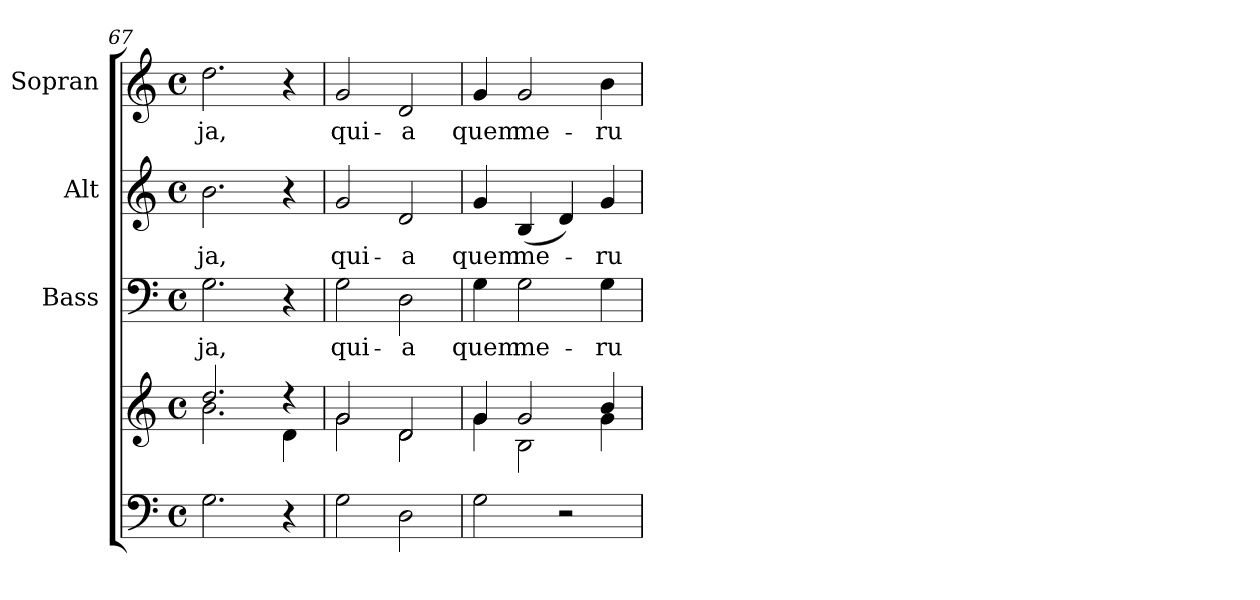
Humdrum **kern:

**kern	**kern	**kern	**text	**kern	**text	**kern	**text
*part4	*part4	*part3	*part3	*part2	*part2	*part1	*part1
*staff5	*staff4	*staff3	*staff3	*staff2	*staff2	*staff1	*staff1
*	*	*I"Bass	*	*I"Alt	*	*I"Sopran	*
*	*	*I'B.	*	*I'A.	*	*I'S.	*
*clefF4	*clefG2	*clefF4	*	*clefG2	*	*clefG2	*
*k[]	*k[]	*k[]	*	*k[]	*	*k[]	*
*C:	*C:	*C:	*	*C:	*	*C:	*
*M4/4	*M4/4	*M4/4	*	*M4/4	*	*M4/4	*
*met(c)	*met(c)	*met(c)	*	*met(c)	*	*met(c)	*
=67	=67	=67	=67	=67	=67	=67	=67
*	*^	*	*	*	*	*	*
!	!	!	!	!LO:LY:b	!	!LO:LY:b	!	!LO:LY:b
2.G\	2.dd/	2.b\	2.G\	-ja,	2.b\	-ja,	2.dd\	-ja,
4r	4rcc	4d\	4r	.	4r	.	4r	.
=68	=68	=68	=68	=68	=68	=68	=68	=68
!	!	!	!	!LO:LY:b	!	!LO:LY:b	!	!LO:LY:b
2G\	2g/	2g\	2G\	qui-	2g/	qui-	2g/	qui-
!	!	!	!	!LO:LY:b	!	!LO:LY:b	!	!LO:LY:b
2D\	2d/	2d\	2D\	-a	2d/	-a	2d/	-a
!!LO:PB:g=z
=69	=69	=69	=69	=69	=69	=69	=69	=69
!	!	!	!	!LO:LY:b	!	!LO:LY:b	!	!LO:LY:b
2G\	4g/	4g\	4G\	quem	4g/	quem	4g/	quem
!	!	!	!	!LO:LY:b	!	!LO:LY:b	!	!LO:LY:b
.	2g/	2B\	2G\	me-	(<4B/	me-	2g/	me-
2r	.	.	.	.	4d/)	.	.	.
!	!	!	!	!LO:LY:b	!	!LO:LY:b	!	!LO:LY:b
.	4b/	4g\	4G\	-ru-	4g/	-ru-	4b\	-ru-
*	*v	*v	*	*	*	*	*	*
=	=	=	=	=	=	=	=
*-	*-	*-	*-	*-	*-	*-	*-
